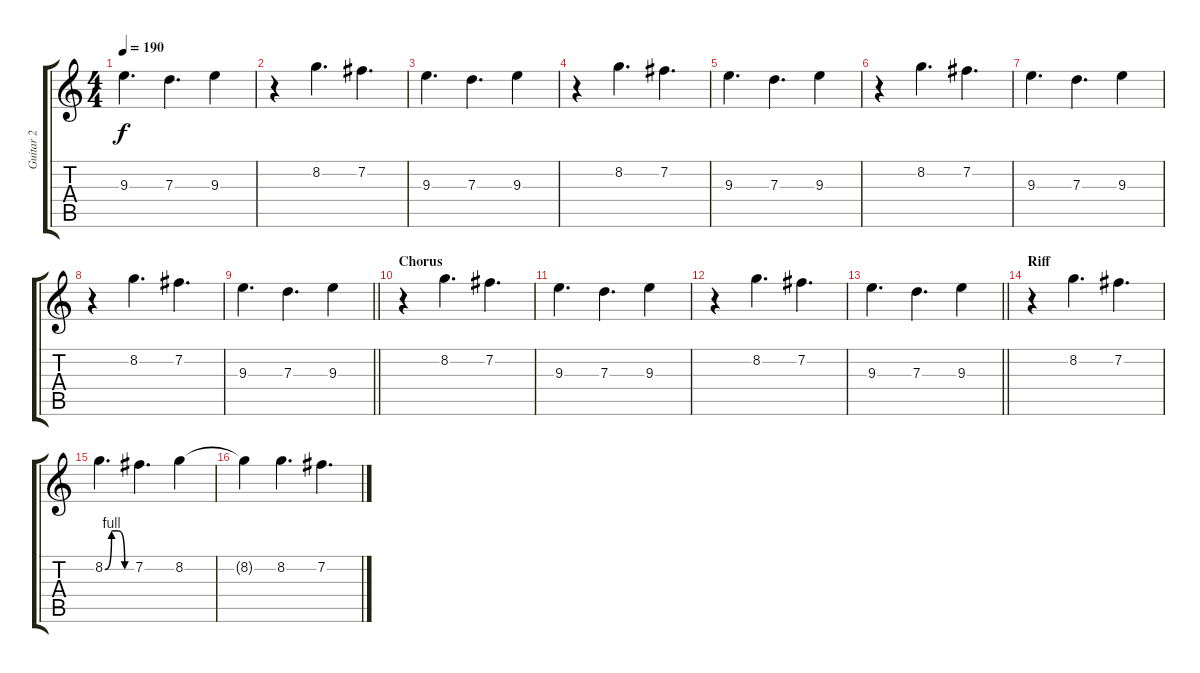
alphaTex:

\track ("Guitar 2" "Guitar 2") {instrument distortionguitar}
\staff {score tabs}
\tuning (E4 B3 G3 D3 A2 E2) {hide}
\ts (4 4)
\tempo 190
\clef g2
\ks c
9.3.4{d dy f} 7.3.4{d} 9.3.4 |
r.4 8.2.4{d} 7.2.4{d} |
9.3.4{d} 7.3.4{d} 9.3.4 |
r.4 8.2.4{d} 7.2.4{d} |
9.3.4{d} 7.3.4{d} 9.3.4 |
r.4 8.2.4{d} 7.2.4{d} |
9.3.4{d} 7.3.4{d} 9.3.4 |
r.4 8.2.4{d} 7.2.4{d} |
\barLineRight lightlight
9.3.4{d} 7.3.4{d} 9.3.4 |
\section ("" "Chorus")
r.4 8.2.4{d} 7.2.4{d} |
9.3.4{d} 7.3.4{d} 9.3.4 |
r.4 8.2.4{d} 7.2.4{d} |
\barLineRight lightlight
9.3.4{d} 7.3.4{d} 9.3.4 |
\section ("" "Riff")
r.4 8.2.4{d} 7.2.4{d} |
8.2{be (custom 0 0 15 4 30 4 45 0 60 0)}.4{d} 7.2.4{d} 8.2.4 |
8.2{t}.4 8.2.4{d} 7.2.4{d}
